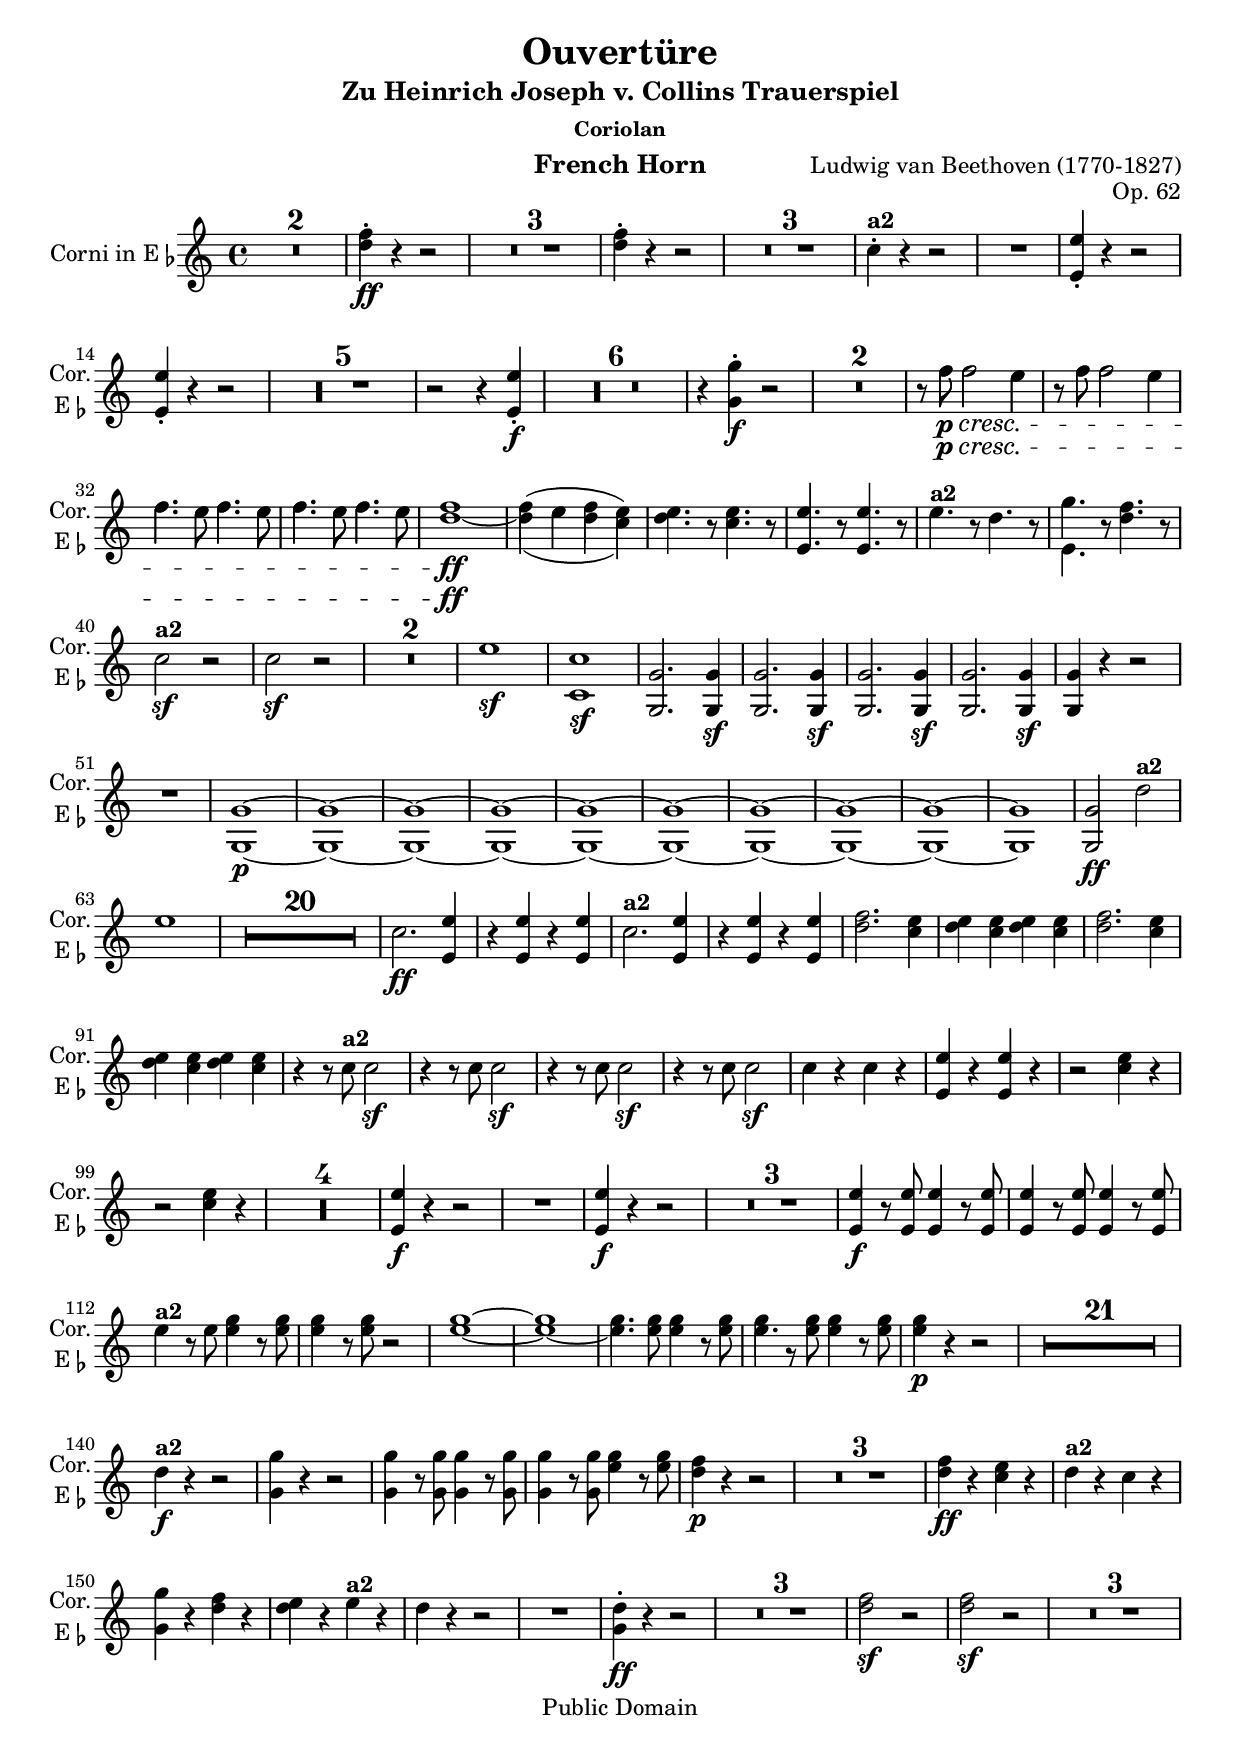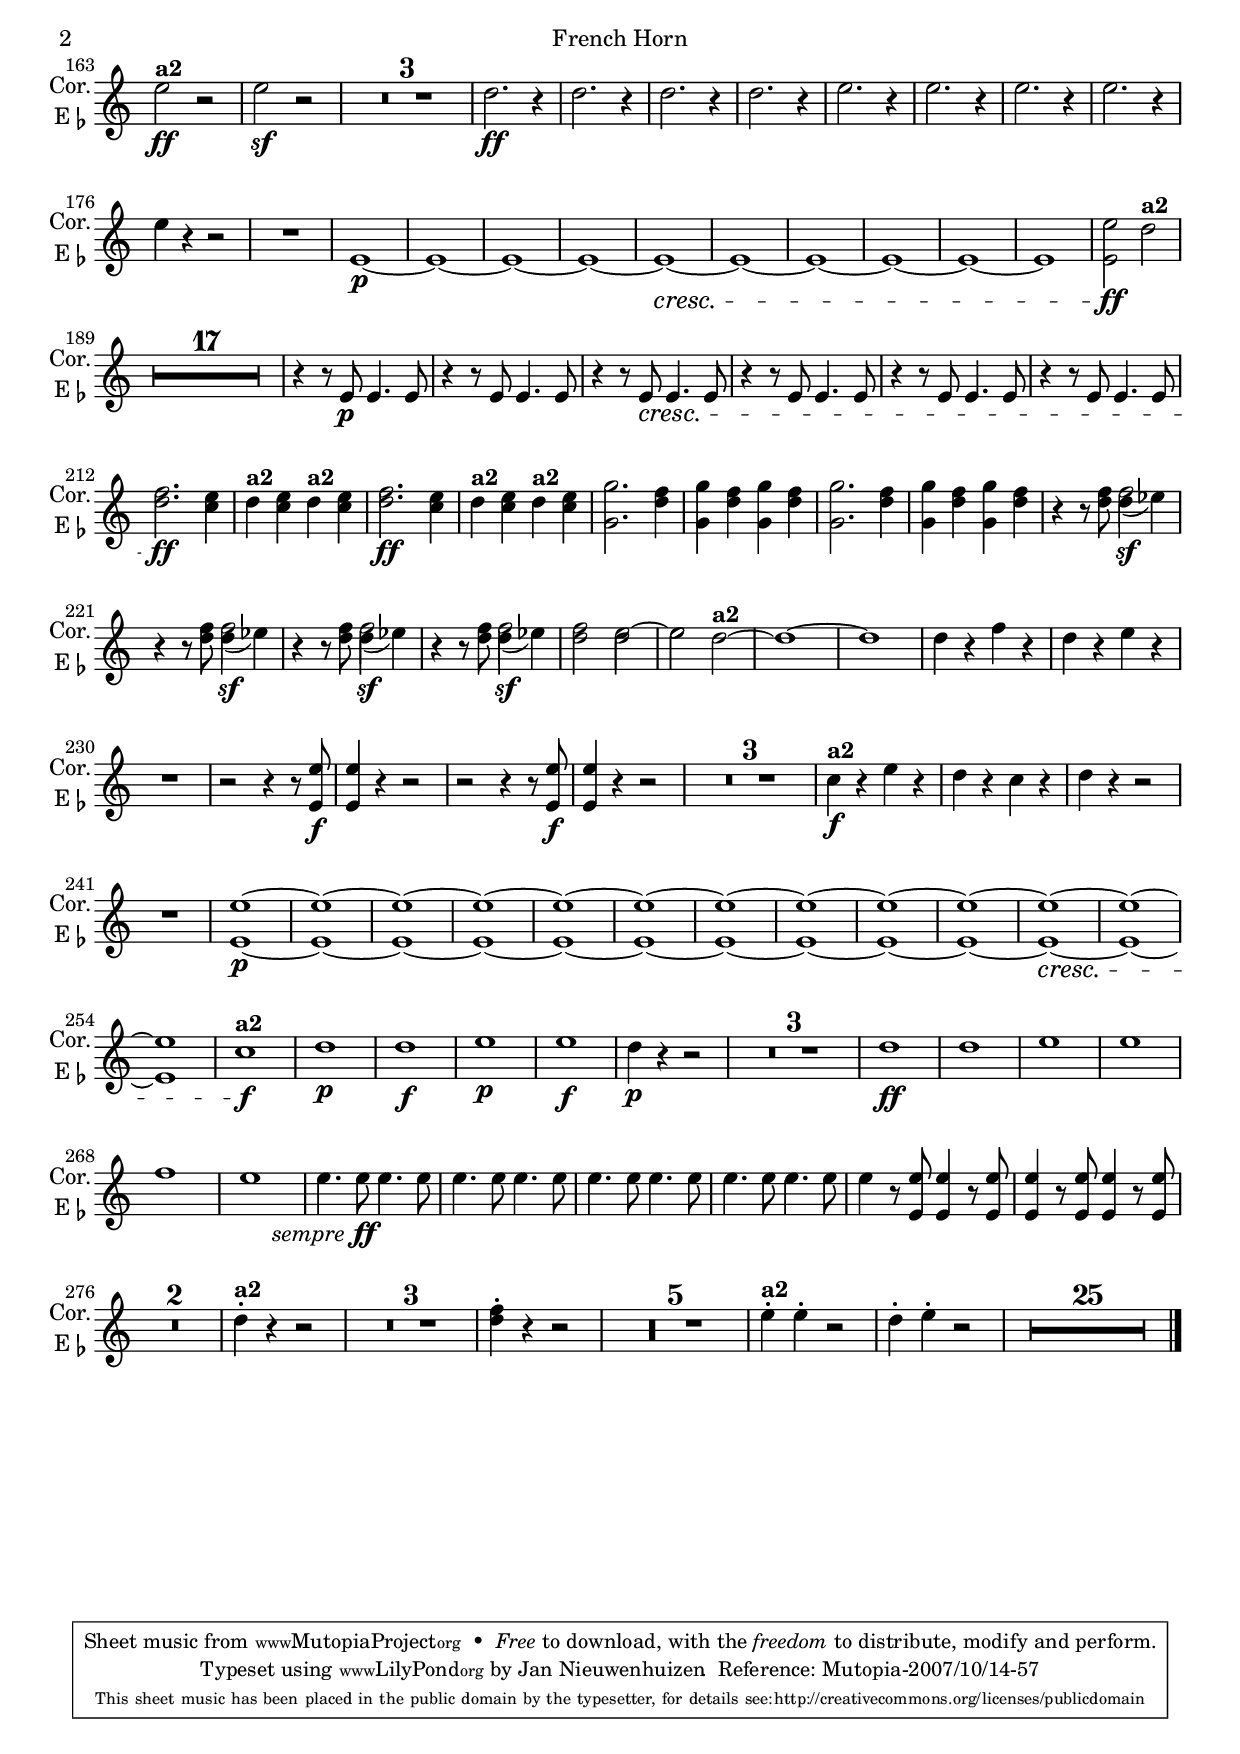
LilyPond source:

\version "2.16.0"

instrument = "French Horn"

\include "header.ly"
\include "global.ly"
\version "2.16.0"

\version "2.16.0"

cornoI =   \relative c {
	R1*2|
	f''4-.\ff r r2|
	R1*3|
	f4-. r r2|
	R1*3|
	c4-. r r2|
	R1|
	e4-. r r2|
	e4-. r r2|
	R1*5|
	r2 r4 e4-.\f|
	R1*6|
	r4 g-.\f r2|
	R1*2|
	% `a 2
	r8 f\p\cresc f2 e4|
	r8 f f2 e4|
	f4. e8 f4. e8|
	f4. e8 f4. e8|
	 f1\ff % ~|
	f4 ( e f  e)
	e4. r8 	e4. r8|
	e4. r8 	e4. r8|
	e4. r8  d4. r8|
	g4. r8 f4. r8
	c2 \sf r2
	c2 \sf r2
	R1*2
	e1\sf
	c1\sf
	g2. g4\sf
	g2. g4\sf
	g2. g4\sf
	g2. g4\sf
	g r4 r2|
	R1|
	g1\p~|
	g~|
	g~|
	g~|
	g~|
	g~|
	g~|
	g~|
	g~|
	g|
	g2\ff d'2 e1|
	R1*20|
	c2. \ff e4|
	r4 e r e c2. e4 r4 e r e|
	f2. e4|
	e e e e|
	f2. e4|
	e e e e|
	r4 r8 c8 c2\sf|
	r4 r8 c8 c2\sf|
	r4 r8 c8 c2\sf|
	r4 r8 c8 c2\sf			|
	c4 r4 c r|
|
	e4 r e r|
	r2 e4 r|
	r2 e4 r|
|
	R1*4	|
	e4\f r4 r2 R1|
	e4\f r4 r2|
	R1*3|
	e4\f r8 e e4 r8 e|
|
	e4   r8 e e4 r8 e|
|
	e4   r8 e g4 r8 g|
|
	g4   r8 g8 r2|
	g1~|
	g|
	g4. g8 g4 r8 g|
|
	g4  r8 g8 g4 r8 g8|
	g4\p r4 r2|
	R1*21|
	d4\f r4 r2|
	g4 r r2|
	g4 r8 g g4 r8 g|
|
	g4 r8 g g4 r8 g|
|
	f4\p r4 r2|
|
	R1*3|
	f4 r e r|
	d r c r|
	g' r f r|
	e r e r|
	d r r2|
|
	R1|
	d4-.\ff r4 r2|
	R1*3|
	f2\sf r2 f2 \sf r2|
	R1*3|
	e2\ff r2 e \sf r2|
	R1*3|
	d2.\ff r4|
	d2. r4|
	d2. r4|
	d2. r4|
	e2. r4|
	e2. r4|
	e2. r4|
	e2. r4|
	e4 r4 r2|
	R1*11|
	e2 d2|
	R1*17|
	r4 r8 e,8 e4. e8|
	r4 r8 e8 e4. e8|
	r4 r8 e8\cresc e4. e8|
	r4 r8 e8 e4. e8|
	r4 r8 e8 e4. e8|
	r4 r8 e8 e4. e8|
	 f'2.\ff e4|
	d e d e|
	f2. e4|
	d e d e|
	g2. f4|
	g f g f 		|
	g2. f4|
	g f g f 		|
	r4 r8 f f2|
	r4 r8 f f2|
	r4 r8 f f2|
	r4 r8 f f2				|
	f2 e~|
	e d~|
	d1 ~ d1|
	d4 r4 f r|
	d r e r|
	R1|
	r2 r4 r8 e\f|
	e4 r4 r2|
	r2 r4 r8 e8|
	e4 r r2|
	R1*3|
	%a deux|
	c4\f r e r|
	d r c r|
	d r r2|
	R1|
	e1\p~|
	e~|
	e~|
	e~|
	e~|
	e~|
	e~|
	e~|
	e~|
	e~|
	e\cresc~|
	e~|
	e|
	%a deux|
	 c\f|
	d\p|
	d\f|
	e\p|
	e\f|
	d4\p r r2|
	R1*3|
	%a deux|
	d1\ff|
	d|
	e|
	e|
	f|
	e|
	e4.\ffsempre e8 e4. e8|
	e4. e8 e4. e8|
	e4. e8 e4. e8|
	e4. e8 e4. e8|
	e4 r8 e e4 r8 e|
	e4 r8 e e4 r8 e|
	R1*2|
	d4-. r r2|
	R1*3|
	f4-. r r2|
	R1*5|
	%a deux|
	e4-. e-. r2|
	d4-. e-. r2|
	R1*25|
}


\version "2.16.0"

cornoII =   \relative c {
	R1*2|
	d''4-.\ff r r2|
	R1*3|
	d4-. r r2|
	R1*3|
	c4-. r r2|
	R1|
	e,4-. r r2|
	e4-. r r2|
	R1*5|
	r2 r4 e4-.\f|
	R1*6|
	r4 g-.\f r2|
	R1*2|
	% `a 2
	% urg, yes this is a-deux, but lily doesn't know about I. / a2 yet.
	r8 f'\p\cresc f2 e4|
	r8 f f2 e4|
	f4. e8 f4. e8|
	f4. e8 f4. e8|
	 d1\ff ~|
	d4(e d c)|
	d4. r8 c4. r8|
	e,4. r8 e4. r8|
	e'4. r8 d4. r8|
	e,4. r8 d'4. r8|
	c2\sf r|
	c\sf r|
	R1*2|
	e1\sf|
	c,\sf|
	g2. g4\sf|
	g2. g4\sf|
	g2. g4\sf|
	g2. g4\sf|
	g4 r r2|
	R1|
	g1\p~|
	g1~|
	g1~|
	g1~|
	g1~|
	g1~|
	g1~|
	g1~|
	g1~|
	g1|
	g2\ff d''|
	e1|
	R1*20|
	c2.\ff e,4|
	r e r e|
	c'2. e,4|
	r e r e|
	d'2. c4|
	d c d c|
	d2. c4|
	d c d c|
	%a deux|
	r r8 c c2\sf|
	r4 r8 c c2\sf|
	r4 r8 c c2\sf|
	r4 r8 c c2\sf|
	c4 r c r|
	e, r e r|
	r2 c'4 r|
	r2 c4 r|
	R1*4|
	e,4\f r r2|
	R1|
	e4\f r r2|
	R1*3|
	e4\f r8 e e4 r8 e|
	e4 r8 e e4 r8 e|
	e'4 r8 e e4 r8 e|
	e4 r8 e r2|
	e1~|
	e~|
	e4. e8 e4 r8 e|
	e4. e8 e4 r8 e|
	e4\p r r2|
	R1*21|
	d4\f r r2|
	g,4 r r2|
	g4 r8 g g4 r8 g|
	g4 r8 g e'4 r8 e|
	d4\p r r2|
	R1*3|
	d4\ff r c r|
	d r c r|
	g r d' r|
	d r e r|
	d4 r r2|
	R1|
	g,4-.\ff r r2|
	R1*3|
	d'2\sf r|
	d2\sf r|
	R1*3|
	e2\ff r|
	e2\sf r|
	R1*3|
	%a deux|
	d2.\ff r4|
	d2. r4|
	d2. r4|
	d2. r4|
	e2. r4|
	e2. r4|
	e2. r4|
	e2. r4|
	e4 r r2|
	R1|
	e,1\p~|
	e~|
	e~|
	e~|
	e\cresc~|
	e~|
	e~|
	e~|
	e~|
	e|
	 e2\ff d'|
	R1*17|
	%a deux|
	r4 r8 e,\p e4. e8|
	r4 r8 e e4. e8|
	r4 r8 e\cresc e4. e8|
	r4 r8 e e4. e8|
	r4 r8 e e4. e8|
	r4 r8 e e4. e8|
	 d'2.\ff c4|
	d c d c|
	d2.\ff c4|
	d c d c|
	g2. d'4|
	g, d' g, d'|
	g,2. d'4|
	g, d' g, d'|
	r4 r8 d d4\sf( es)|
	r4 r8 d d4\sf( es)|
	r4 r8 d d4\sf( es)|
	r4 r8 d d4\sf( es)|
	d2 d|
	%a deux|
	e d~|
	d1~|
	d|
	%a deux|
	d4 r f r|
	d r e r|
	R1|
	r2 r4 r8 e,\f|
	e4 r r2|
	r2 r4 r8 e\f|
	e4 r r2|
	R1*3|
	%a deux|
	c'4\f r e r|
	d r c r|
	d r r2|
	R1|
	e,1\p~|
	e~|
	e~|
	e~|
	e~|
	e~|
	e~|
	e~|
	e~|
	e~|
	e\cresc~|
	e~|
	e|
	%a deux|
	 c'1\f|
	d\p|
	d\f|
	e\p|
	e\f|
	d4\p r r2|
	R1*3|
	%a deux urg: copied corno|
	d1\ff|
	d|
	e|
	e|
	f|
	e|
	e4.\ffsempre e8 e4. e8|
	e4. e8 e4. e8|
	e4. e8 e4. e8|
	e4. e8 e4. e8|
	e4 r8 e, e4 r8 e|
	e4 r8 e e4 r8 e|
	R1*2|
	d'4-. r r2|
	R1*3|
	d4-. r r2|
	R1*5|
	%a deux|
	e4-. e-. r2|
	d4-. e-. r2|
	R1*25|
}


corniStaff = \context Staff = "corni" <<
	\set Staff.midiInstrument = #"french horn"

	\set Staff.instrumentName = \markup {"Corni in E" \smaller\flat}
	
	\set Staff.shortInstrumentName = \markup{ \center-column{"Cor." \line{"E" \smaller\flat}}}
	\transposition dis' 
	\Time
	 { \key c \major }
	\End
	\context Voice = "one" \partcombine \cornoI \cornoII
>>



\include "coriolan-part-paper.ly"
\score{
	\corniStaff
	\layout {}
	\version "2.16.0"

\midi {
	\tempo 4 = 150
}

}
